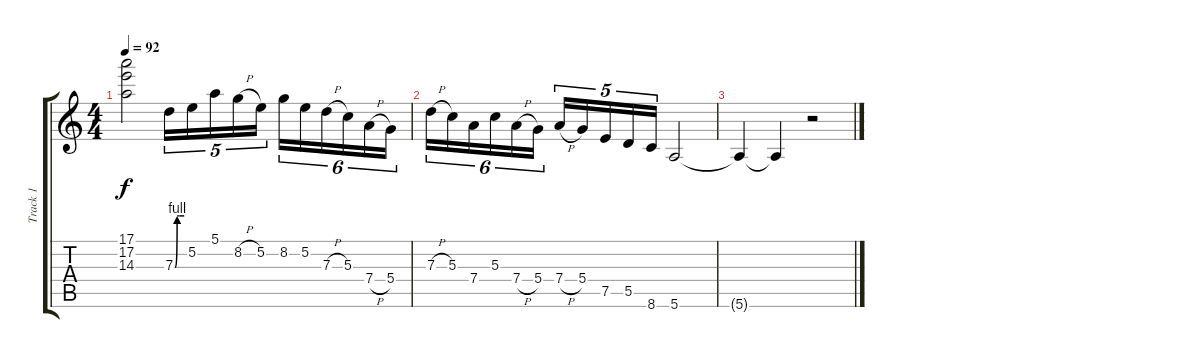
\track ("Track 1" "Track 1") {instrument overdrivenguitar}
\staff {score tabs}
\tuning (E4 B3 G3 D3 A2 E2) {hide}
\ts (4 4)
\tempo 92
\clef g2
\ks c
(17.1 17.2 14.3).2{dy f} 7.3{be (custom 0 0 14 4 20 4 30 4 60 4)}.16{tu (5 4)} 5.2.16{tu (5 4)} 5.1.16{tu (5 4)} 8.2{h}.16{tu (5 4)} 5.2.16{tu (5 4)} 8.2.16{tu (6 4)} 5.2.16{tu (6 4)} 7.3{h}.16{tu (6 4)} 5.3.16{tu (6 4)} 7.4{h}.16{tu (6 4)} 5.4.16{tu (6 4)} |
7.3{h}.16{tu (6 4)} 5.3.16{tu (6 4)} 7.4.16{tu (6 4)} 5.3.16{tu (6 4)} 7.4{h}.16{tu (6 4)} 5.4.16{tu (6 4)} 7.4{h}.16{tu (5 4)} 5.4.16{tu (5 4)} 7.5.16{tu (5 4)} 5.5.16{tu (5 4)} 8.6.16{tu (5 4)} 5.6.2 |
5.6{t}.4 5.6{t}.4 r.2
